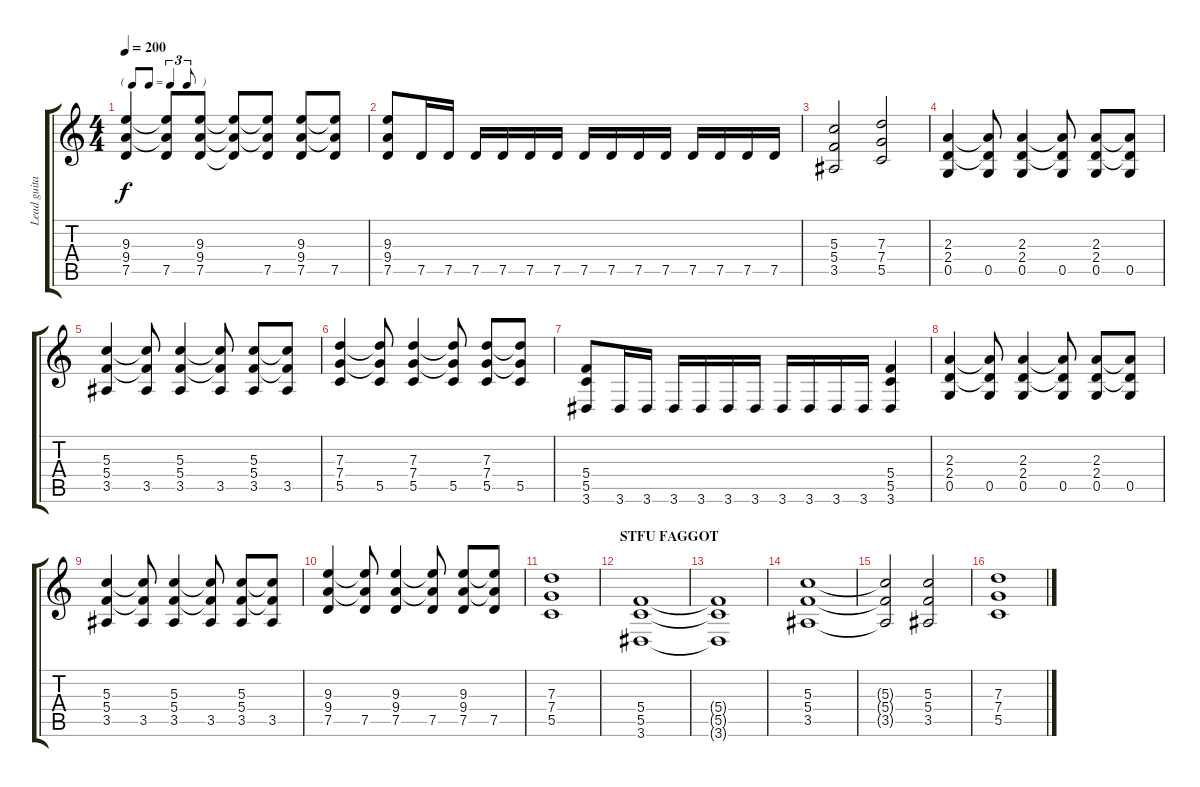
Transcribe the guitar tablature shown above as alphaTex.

\track ("Lead guitar (dipshit)" "Lead guita") {instrument distortionguitar}
\staff {score tabs}
\tuning (Eb4 C4 G3 C3 G2 C2) {hide}
\ts (4 4)
\tf triplet8th
\tempo 200
\clef g2
\ks c
(9.3 9.4 7.5).4{dy f} (9.3{t} 9.4{t} 7.5).8 (9.3 9.4 7.5).8 (9.3{t} 9.4{t} 7.5{t}).8 (9.3{t} 9.4{t} 7.5).8 (9.3 9.4 7.5).8 (9.3{t} 9.4{t} 7.5).8 |
(9.3 9.4 7.5).8 7.5.16 7.5.16 7.5.16 7.5.16 7.5.16 7.5.16 7.5.16 7.5.16 7.5.16 7.5.16 7.5.16 7.5.16 7.5.16 7.5.16 |
(5.3 5.4 3.5).2 (7.3 7.4 5.5).2 |
(2.3 2.4 0.5).4 (2.3{t} 2.4{t} 0.5).8 (2.3 2.4 0.5).4 (2.3{t} 2.4{t} 0.5).8 (2.3 2.4 0.5).8 (2.3{t} 2.4{t} 0.5).8 |
(5.3 5.4 3.5).4 (5.3{t} 5.4{t} 3.5).8 (5.3 5.4 3.5).4 (5.3{t} 5.4{t} 3.5).8 (5.3 5.4 3.5).8 (5.3{t} 5.4{t} 3.5).8 |
(7.3 7.4 5.5).4 (7.3{t} 7.4{t} 5.5).8 (7.3 7.4 5.5).4 (7.3{t} 7.4{t} 5.5).8 (7.3 7.4 5.5).8 (7.3{t} 7.4{t} 5.5).8 |
(5.4 5.5 3.6).8 3.6.16 3.6.16 3.6.16 3.6.16 3.6.16 3.6.16 3.6.16 3.6.16 3.6.16 3.6.16 (5.4 5.5 3.6).4 |
(2.3 2.4 0.5).4 (2.3{t} 2.4{t} 0.5).8 (2.3 2.4 0.5).4 (2.3{t} 2.4{t} 0.5).8 (2.3 2.4 0.5).8 (2.3{t} 2.4{t} 0.5).8 |
(5.3 5.4 3.5).4 (5.3{t} 5.4{t} 3.5).8 (5.3 5.4 3.5).4 (5.3{t} 5.4{t} 3.5).8 (5.3 5.4 3.5).8 (5.3{t} 5.4{t} 3.5).8 |
(9.3 9.4 7.5).4 (9.3{t} 9.4{t} 7.5).8 (9.3 9.4 7.5).4 (9.3{t} 9.4{t} 7.5).8 (9.3 9.4 7.5).8 (9.3{t} 9.4{t} 7.5).8 |
(7.3 7.4 5.5).1 |
\section ("" "STFU FAGGOT")
(5.4 5.5 3.6).1 |
(5.4{t} 5.5{t} 3.6{t}).1 |
(5.3 5.4 3.5).1 |
(5.3{t} 5.4{t} 3.5{t}).2 (5.3 5.4 3.5).2 |
(7.3 7.4 5.5).1
